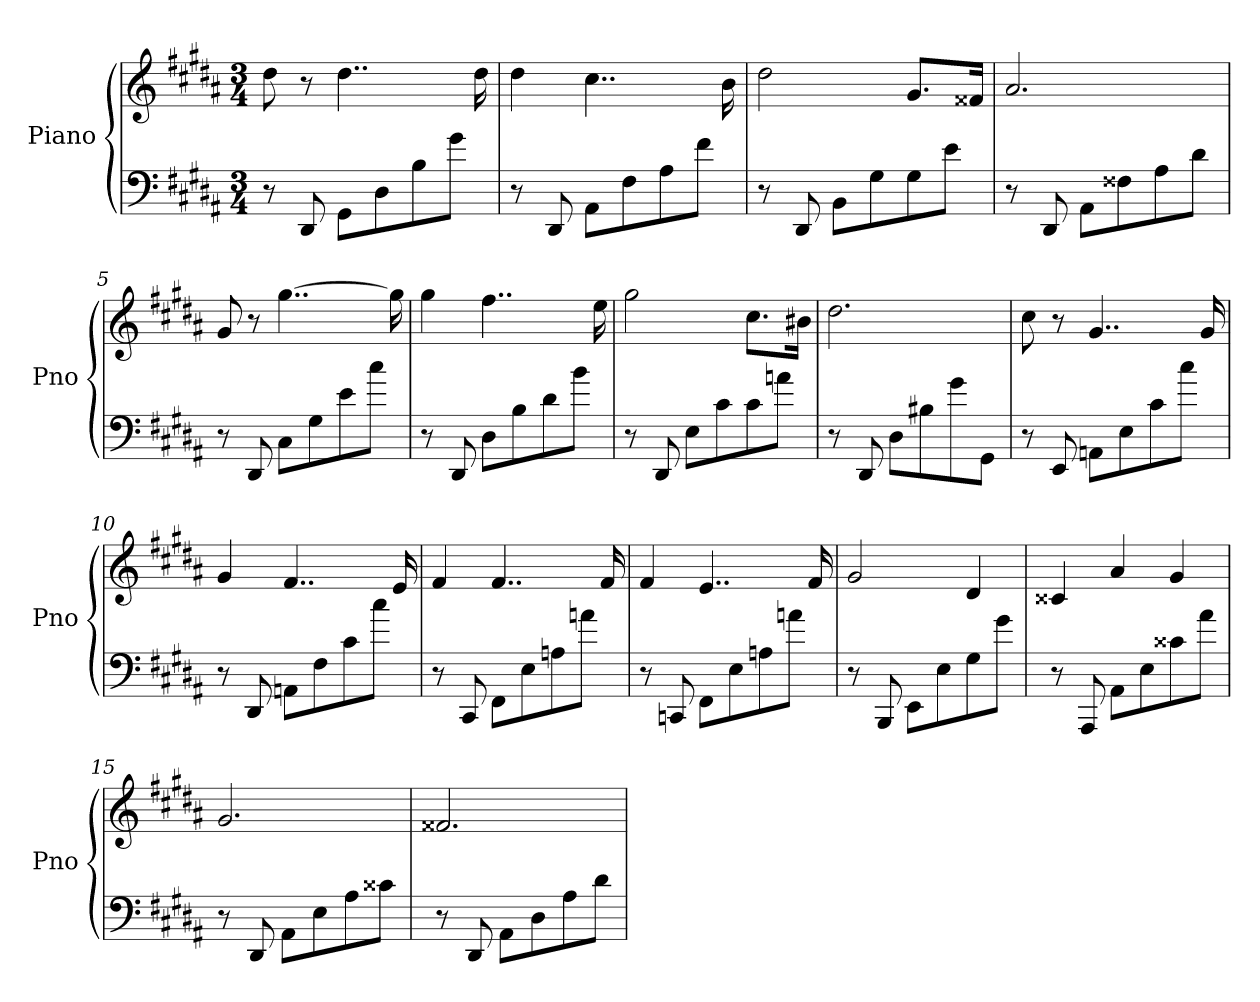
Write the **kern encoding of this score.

**kern	**kern
*part2	*part1
*staff2	*staff1
*I"Piano	*I"Piano
*I'Pno	*I'Pno
*clefF4	*clefG2
*k[f#c#g#d#a#]	*k[f#c#g#d#a#]
*M3/4	*M3/4
=1	=1
8r	8dd#\
8DD#/	8r
8GG#\L	4..dd#\
8D#\	.
8B\	.
8g#\J	.
.	16dd#\
=2	=2
8r	4dd#\
8DD#/	.
8AA#\L	4..cc#\
8F#\	.
8A#\	.
8f#\J	.
.	16b\
=3	=3
8r	2dd#\
8DD#/	.
8BB\L	.
8G#\	.
8G#\	8.g#/L
8e\J	.
.	16f##X/Jk
=4	=4
8r	2.a#/
8DD#/	.
8AA#\L	.
8F##X\	.
8A#\	.
8d#\J	.
=5	=5
8r	8g#/
8DD#/	8r
8C#\L	[4..gg#\
8G#\	.
8e\	.
8cc#\J	.
.	16gg#\]
!!LO:LB:g=z
=6	=6
8r	4gg#\
8DD#/	.
8D#\L	4..ff#\
8B\	.
8d#\	.
8b\J	.
.	16ee\
=7	=7
8r	2gg#\
8DD#/	.
8E\L	.
8c#\	.
8c#\	8.cc#\L
8an\J	.
.	16b#X\Jk
=8	=8
8r	2.dd#\
8DD#/	.
8D#\L	.
8B#X\	.
8g#\	.
8GG#\J	.
=9	=9
8r	8cc#\
8EE/	8r
8AAn\L	4..g#/
8E\	.
8c#\	.
8cc#\J	.
.	16g#/
=10	=10
8r	4g#/
8DD#/	.
8AAn\L	4..f#/
8F#\	.
8c#\	.
8cc#\J	.
.	16e/
!!LO:LB:g=z
=11	=11
8r	4f#/
8CC#/	.
8FF#\L	4..f#/
8E\	.
8An\	.
8an\J	.
.	16f#/
=12	=12
8r	4f#/
8CCn/	.
8FF#\L	4..e/
8E\	.
8An\	.
8an\J	.
.	16f#/
=13	=13
8r	2g#/
8BBB/	.
8EE\L	.
8E\	.
8G#\	4d#/
8g#\J	.
=14	=14
8r	4c##X/
8AAA#/	.
8AA#\L	4a#/
8E\	.
8c##X\	4g#/
8a#\J	.
=15	=15
8r	2.g#/
8DD#/	.
8AA#\L	.
8E\	.
8A#\	.
8c##X\J	.
=16	=16
8r	2.f##X/
8DD#/	.
8AA#\L	.
8D#\	.
8A#\	.
8d#\J	.
=	=
*-	*-
